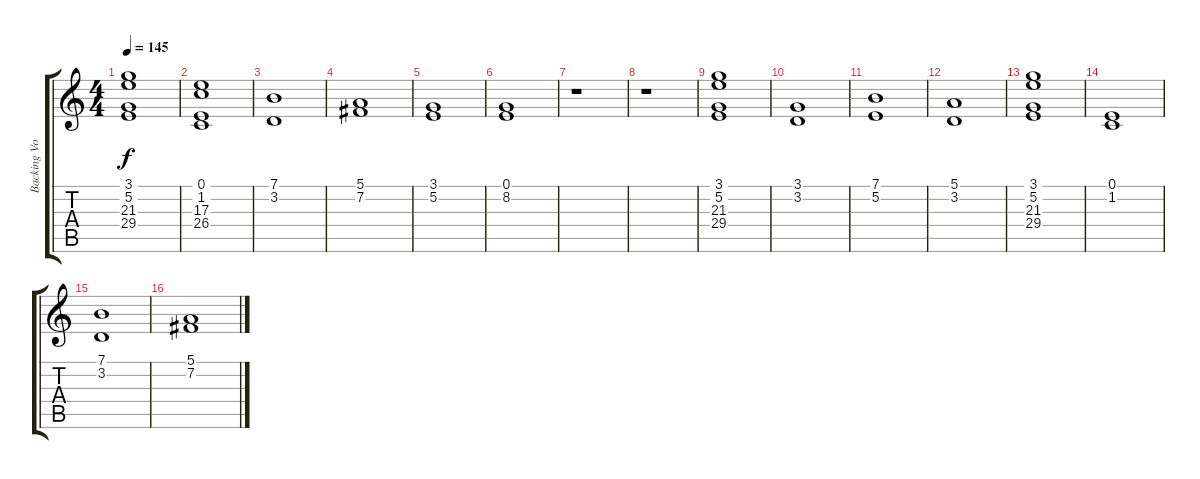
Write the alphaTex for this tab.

\track ("Backing Vocals" "Backing Vo") {instrument choiraahs}
\staff {score tabs}
\tuning (E4 B3 G3 D3 A2 E2) {hide}
\ts (4 4)
\tempo 145
\clef g2
\ks c
(3.1 5.2 21.3 29.4).1{dy f} |
(0.1 1.2 17.3 26.4).1 |
(7.1 3.2).1 |
(5.1 7.2).1 |
(3.1 5.2).1 |
(0.1 8.2).1 |
r.1 |
r.1 |
(3.1 5.2 21.3 29.4).1 |
(3.1 3.2).1 |
(7.1 5.2).1 |
(5.1 3.2).1 |
(3.1 5.2 21.3 29.4).1 |
(0.1 1.2).1 |
(7.1 3.2).1 |
(5.1 7.2).1
